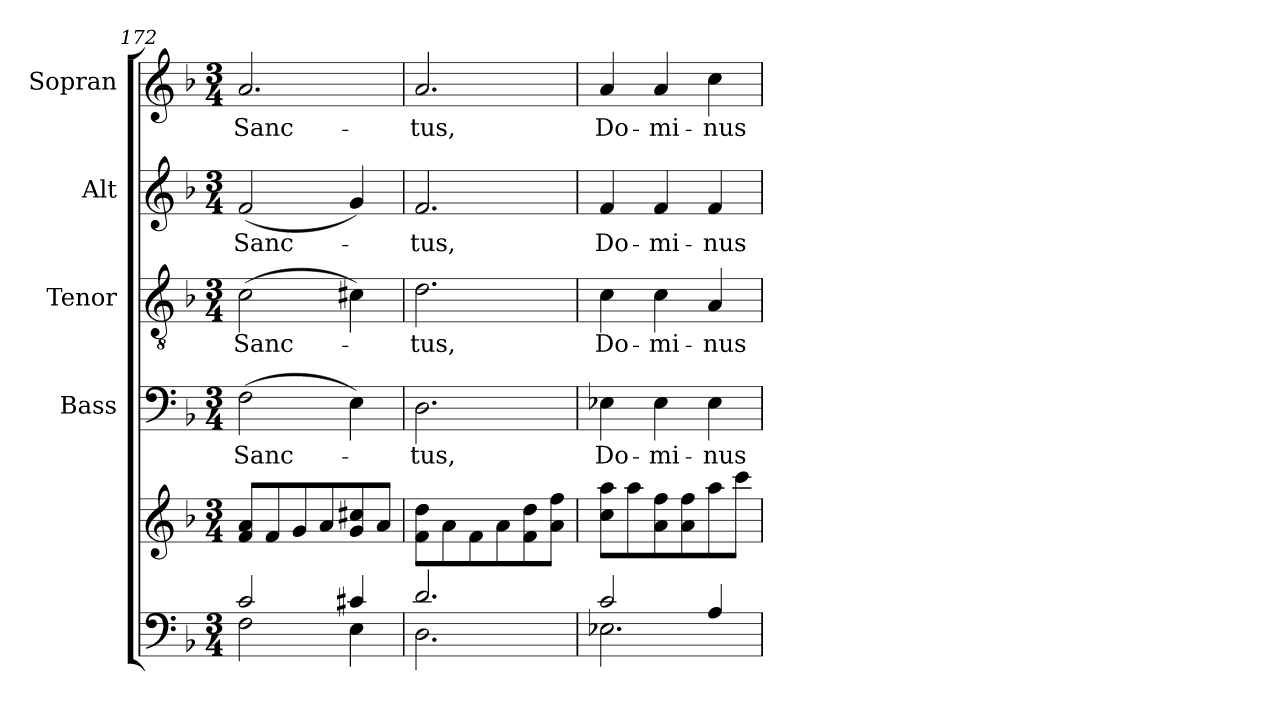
**kern	**kern	**kern	**text	**kern	**text	**kern	**text	**kern	**text
*part5	*part5	*part4	*part4	*part3	*part3	*part2	*part2	*part1	*part1
*staff6	*staff5	*staff4	*staff4	*staff3	*staff3	*staff2	*staff2	*staff1	*staff1
*	*	*I"Bass	*	*I"Tenor	*	*I"Alt	*	*I"Sopran	*
*	*	*I'B.	*	*I'T.	*	*I'A.	*	*I'S.	*
*clefF4	*clefG2	*clefF4	*	*clefGv2	*	*clefG2	*	*clefG2	*
*k[b-]	*k[b-]	*k[b-]	*	*k[b-]	*	*k[b-]	*	*k[b-]	*
*F:	*F:	*F:	*	*F:	*	*F:	*	*F:	*
*M3/4	*M3/4	*M3/4	*	*M3/4	*	*M3/4	*	*M3/4	*
=172	=172	=172	=172	=172	=172	=172	=172	=172	=172
*^	*	*	*	*	*	*	*	*	*
!	!	!	!	!LO:LY:b	!	!LO:LY:b	!	!LO:LY:b	!	!LO:LY:b
2c/	2F\	8f/ 8a/L	(>2F\	Sanc-	(>2c\	Sanc-	(<2f/	Sanc-	2.a/	Sanc-
.	.	8f/	.	.	.	.	.	.	.	.
.	.	8g/	.	.	.	.	.	.	.	.
.	.	8a/	.	.	.	.	.	.	.	.
4c#X/	4E\	8g/ 8cc#X/	4E\)	.	4c#X\)	.	4g/)	.	.	.
.	.	8a/J	.	.	.	.	.	.	.	.
=173	=173	=173	=173	=173	=173	=173	=173	=173	=173	=173
!	!	!	!	!LO:LY:b	!	!LO:LY:b	!	!LO:LY:b	!	!LO:LY:b
2.d/	2.D\	8f\ 8dd\L	2.D\	-tus,	2.d\	-tus,	2.f/	-tus,	2.a/	-tus,
.	.	8a\	.	.	.	.	.	.	.	.
.	.	8f\	.	.	.	.	.	.	.	.
.	.	8a\	.	.	.	.	.	.	.	.
.	.	8f\ 8dd\	.	.	.	.	.	.	.	.
.	.	8a\ 8ff\J	.	.	.	.	.	.	.	.
=174	=174	=174	=174	=174	=174	=174	=174	=174	=174	=174
!	!	!	!	!LO:LY:b	!	!LO:LY:b	!	!LO:LY:b	!	!LO:LY:b
2c/	2.E-X\	8cc\ 8aa\L	4E-X\	Do-	4c\	Do-	4f/	Do-	4a/	Do-
.	.	8aa\	.	.	.	.	.	.	.	.
!	!	!	!	!LO:LY:b	!	!LO:LY:b	!	!LO:LY:b	!	!LO:LY:b
.	.	8a\ 8ff\	4E-\	-mi-	4c\	-mi-	4f/	-mi-	4a/	-mi-
.	.	8a\ 8ff\	.	.	.	.	.	.	.	.
!	!	!	!	!LO:LY:b	!	!LO:LY:b	!	!LO:LY:b	!	!LO:LY:b
4A/	.	8aa\	4E-\	-nus	4A/	-nus	4f/	-nus	4cc\	-nus
.	.	8ccc\J	.	.	.	.	.	.	.	.
*v	*v	*	*	*	*	*	*	*	*	*
=	=	=	=	=	=	=	=	=	=
*-	*-	*-	*-	*-	*-	*-	*-	*-	*-
